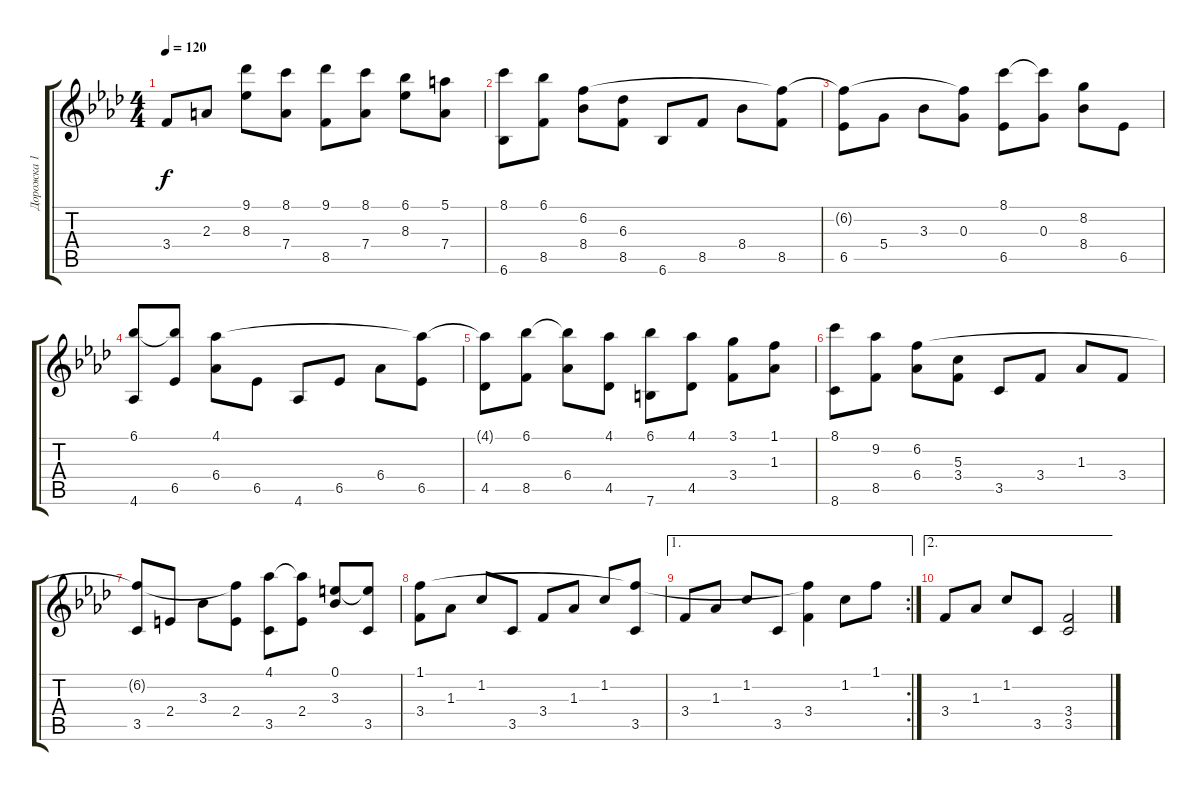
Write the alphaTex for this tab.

\track ("Дорожка 1" "Дорожка 1") {instrument acousticguitarnylon}
\staff {score tabs}
\tuning (E4 B3 G3 D3 A2 E2) {hide}
\ts (4 4)
\tempo 120
\clef g2
\ks ab
3.4.8{dy f} 2.3.8 (9.1 8.3).8 (8.1 7.4).8 (9.1 8.5).8 (8.1 7.4).8 (6.1 8.3).8 (5.1 7.4).8 |
(8.1 6.6).8 (6.1 8.5).8 (6.2 8.4).8 (6.3 8.5).8 6.6.8 8.5.8 8.4.8 (6.2{t} 8.5).8 |
(6.2{t} 6.5).8 5.4.8 3.3.8 (6.2{t} 0.3).8 (8.1 6.5).8 (8.1{t} 0.3).8 (8.2 8.4).8 6.5.8 |
(6.1 4.6).8 (6.1{t} 6.5).8 (4.1 6.4).8 6.5.8 4.6.8 6.5.8 6.4.8 (4.1{t} 6.5).8 |
(4.1{t} 4.5).8 (6.1 8.5).8 (6.1{t} 6.4).8 (4.1 4.5).8 (6.1 7.6).8 (4.1 4.5).8 (3.1 3.4).8 (1.1 1.3).8 |
(8.1 8.6).8 (9.2 8.5).8 (6.2 6.4).8 (5.3 3.4).8 3.5.8 3.4.8 1.3.8 3.4.8 |
(6.2{t} 3.5).8 2.4.8 3.3.8 (6.2{t} 2.4).8 (4.1 3.5).8 (4.1{t} 2.4).8 (0.1 3.3).8 (0.1{t} 3.5).8 |
(1.1 3.4).8 1.3.8 1.2.8 3.5.8 3.4.8 1.3.8 1.2.8 (1.1{t} 3.5).8 |
\ae 1
\rc 2
3.4.8 1.3.8 1.2.8 3.5.8 (1.1{t} 3.4).4 1.2.8 1.1.8 |
\ae 2
3.4.8 1.3.8 1.2.8 3.5.8 (3.4 3.5).2
